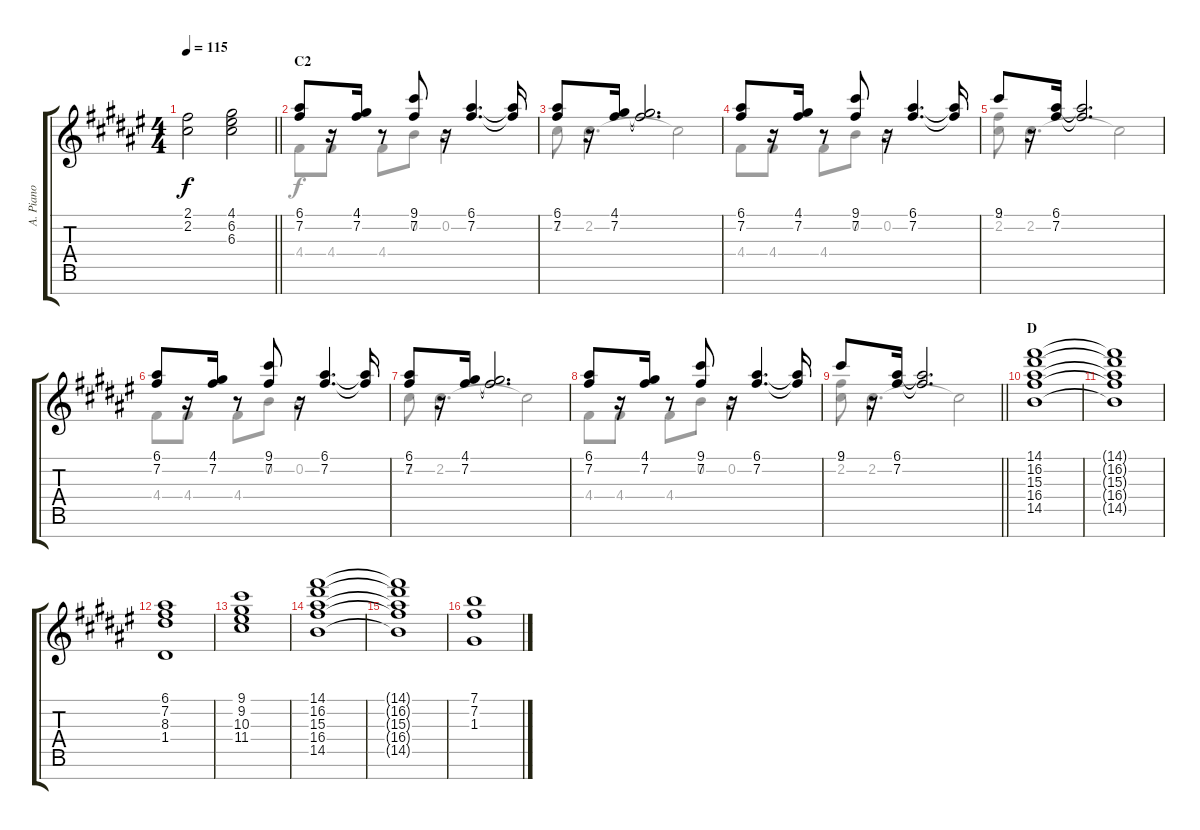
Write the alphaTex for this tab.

\track ("A. Piano" "A. Piano") {instrument acousticgrandpiano}
\staff {score tabs}
\tuning (E5 B4 G4 D4 A3 E3 B2) {hide}
\voice
\ts (4 4)
\tempo 115
\clef g2
\barLineRight lightlight
\ks f#
(2.1 2.2).2{dy f} (4.1 6.2 6.3).2 |
\section ("" "C2")
(6.1 7.2).8 r.16 (4.1 7.2).16 r.8 (9.1 7.2).8 r.16 (6.1 7.2).4{d} (6.1{t} 7.2{t}).16 |
(6.1 7.2).8 r.16 (4.1 7.2).16 (4.1{t} 7.2{t}).2{d} |
(6.1 7.2).8 r.16 (4.1 7.2).16 r.8 (9.1 7.2).8 r.16 (6.1 7.2).4{d} (6.1{t} 7.2{t}).16 |
9.1.8 r.16 (6.1 7.2).16 (6.1{t} 7.2{t}).2{d} |
(6.1 7.2).8 r.16 (4.1 7.2).16 r.8 (9.1 7.2).8 r.16 (6.1 7.2).4{d} (6.1{t} 7.2{t}).16 |
(6.1 7.2).8 r.16 (4.1 7.2).16 (4.1{t} 7.2{t}).2{d} |
(6.1 7.2).8 r.16 (4.1 7.2).16 r.8 (9.1 7.2).8 r.16 (6.1 7.2).4{d} (6.1{t} 7.2{t}).16 |
\barLineRight lightlight
9.1.8 r.16 (6.1 7.2).16 (6.1{t} 7.2{t}).2{d} |
\section ("" "D")
(14.1 16.2 15.3 16.4 14.5).1 |
(14.1{t} 16.2{t} 15.3{t} 16.4{t} 14.5{t}).1 |
(6.1 7.2 8.3 1.4).1 |
(9.1 9.2 10.3 11.4).1 |
(14.1 16.2 15.3 16.4 14.5).1 |
(14.1{t} 16.2{t} 15.3{t} 16.4{t} 14.5{t}).1 |
(7.1 7.2 1.3).1
\voice
\clef g2
\ottava regular
\simile none
\barLineRight lightlight
\ks f#
|
4.4.8 4.4.8 4.4.8 0.2.8 0.2.2 |
2.2.8 2.2.4{d} 2.2{t}.2 |
4.4.8 4.4.8 4.4.8 0.2.8 0.2.2 |
(2.1 2.2).8 2.2.4{d} 2.2{t}.2 |
4.4.8 4.4.8 4.4.8 0.2.8 0.2.2 |
2.2.8 2.2.4{d} 2.2{t}.2 |
4.4.8 4.4.8 4.4.8 0.2.8 0.2.2 |
\barLineRight lightlight
(2.1 2.2).8 2.2.4{d} 2.2{t}.2 |
|
|
|
|
|
|
